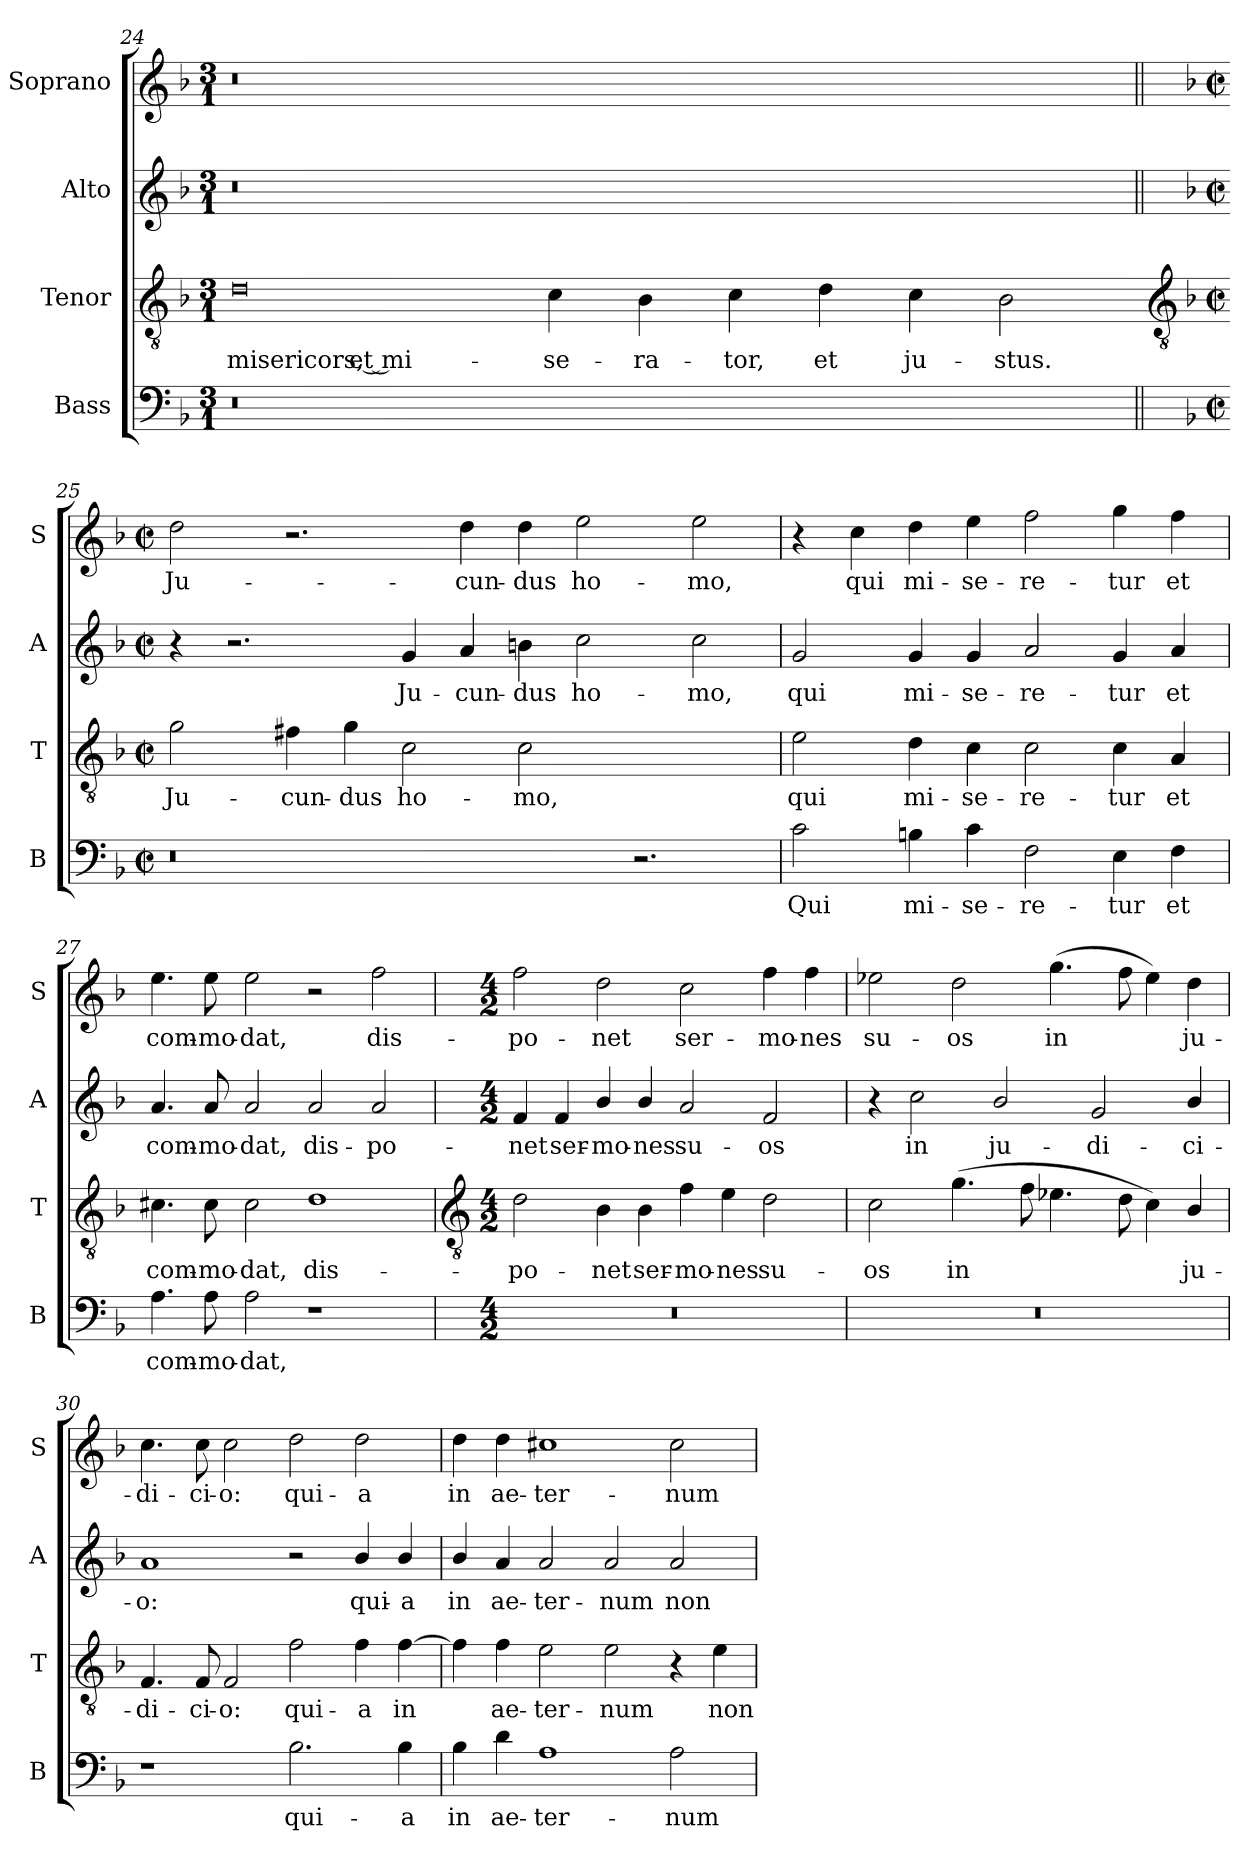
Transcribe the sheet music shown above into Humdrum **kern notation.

**kern	**text	**kern	**text	**kern	**text	**kern	**text
*part4	*part4	*part3	*part3	*part2	*part2	*part1	*part1
*staff4	*staff4	*staff3	*staff3	*staff2	*staff2	*staff1	*staff1
*I"Bass	*	*I"Tenor	*	*I"Alto	*	*I"Soprano	*
*I'B	*	*I'T	*	*I'A	*	*I'S	*
*clefF4	*	*clefGv2	*	*clefG2	*	*clefG2	*
*k[b-]	*	*k[b-]	*	*k[b-]	*	*k[b-]	*
*F:	*	*F:	*	*F:	*	*F:	*
*M3/1	*	*M3/1	*	*M3/1	*	*M3/1	*
=24	=24	=24	=24	=24	=24	=24	=24
!	!	!	!LO:LY:b	!	!	!	!
0.r	.	0d	misericors, et mi-	0.r	.	0.r	.
!	!	!	!LO:LY:b	!	!	!	!
.	.	4c	-se-	.	.	.	.
!	!	!	!LO:LY:b	!	!	!	!
.	.	4B-	-ra-	.	.	.	.
!	!	!	!LO:LY:b	!	!	!	!
.	.	4c	-tor,	.	.	.	.
!	!	!	!LO:LY:b	!	!	!	!
.	.	4d	et	.	.	.	.
!	!	!	!LO:LY:b	!	!	!	!
2.ryy	.	4c	ju-	2.ryy	.	2.ryy	.
!	!	!	!LO:LY:b	!	!	!	!
.	.	2B-	-stus.	.	.	.	.
!!LO:LB:g=z
=25||	=25||	=25-	=25||	=25||	=25||	=25||	=25||
*	*	*clefGv2	*	*	*	*	*
*k[b-]	*	*	*	*k[b-]	*	*k[b-]	*
*F:	*	*	*	*F:	*	*F:	*
*M4/2	*	*M4/2	*	*M4/2	*	*M4/2	*
*met(c|)	*	*met(c|)	*	*met(c|)	*	*met(c|)	*
!	!	!	!LO:LY:b	!	!	!	!LO:LY:b
0r	.	2g	Ju-	4r	.	2dd	Ju-
.	.	.	.	2.r	.	.	.
!	!	!	!LO:LY:b	!	!	!	!
.	.	4f#X	-cun-	.	.	2.r	.
!	!	!	!LO:LY:b	!	!	!	!
.	.	4g	-dus	.	.	.	.
!	!	!	!LO:LY:b	!	!LO:LY:b	!	!
.	.	2c	ho-	4g	Ju-	.	.
!	!	!	!	!	!LO:LY:b	!	!LO:LY:b
.	.	.	.	4a	-cun-	4dd	-cun-
!	!	!	!LO:LY:b	!	!LO:LY:b	!	!LO:LY:b
.	.	2c	-mo,	4bn	-dus	4dd	-dus
!	!	!	!	!	!LO:LY:b	!	!LO:LY:b
.	.	.	.	2cc	ho-	2ee	ho-
2.r	.	2.ryy	.	.	.	.	.
!	!	!	!	!	!LO:LY:b	!	!LO:LY:b
.	.	.	.	2cc	-mo,	2ee	-mo,
=26	=26	=26	=26	=26	=26	=26	=26
!	!LO:LY:b	!	!LO:LY:b	!	!LO:LY:b	!	!
2c	Qui	2e	qui	2g	qui	4r	.
!	!	!	!	!	!	!	!LO:LY:b
.	.	.	.	.	.	4cc	qui
!	!LO:LY:b	!	!LO:LY:b	!	!LO:LY:b	!	!LO:LY:b
4Bn	mi-	4d	mi-	4g	mi-	4dd	mi-
!	!LO:LY:b	!	!LO:LY:b	!	!LO:LY:b	!	!LO:LY:b
4c	-se-	4c	-se-	4g	-se-	4ee	-se-
!	!LO:LY:b	!	!LO:LY:b	!	!LO:LY:b	!	!LO:LY:b
2F	-re-	2c	-re-	2a	-re-	2ff	-re-
!	!LO:LY:b	!	!LO:LY:b	!	!LO:LY:b	!	!LO:LY:b
4E	-tur	4c	-tur	4g	-tur	4gg	-tur
!	!LO:LY:b	!	!LO:LY:b	!	!LO:LY:b	!	!LO:LY:b
4F	et	4A	et	4a	et	4ff	et
=27	=27	=27	=27	=27	=27	=27	=27
!	!LO:LY:b	!	!LO:LY:b	!	!LO:LY:b	!	!LO:LY:b
4.A	com-	4.c#X	com-	4.a	com-	4.ee	com-
!	!LO:LY:b	!	!LO:LY:b	!	!LO:LY:b	!	!LO:LY:b
8A	-mo-	8c#	-mo-	8a	-mo-	8ee	-mo-
!	!LO:LY:b	!	!LO:LY:b	!	!LO:LY:b	!	!LO:LY:b
2A	-dat,	2c#	-dat,	2a	-dat,	2ee	-dat,
!	!	!	!LO:LY:b	!	!LO:LY:b	!	!
1r	.	1d	dis-	2a	dis-	2r	.
!	!	!	!	!	!LO:LY:b	!	!LO:LY:b
.	.	.	.	2a	-po-	2ff	dis-
!!LO:LB:g=z
=28	=28	=28	=28	=28	=28	=28	=28
*	*	*clefGv2	*	*	*	*	*
*M4/2	*	*M4/2	*	*M4/2	*	*M4/2	*
!	!	!	!LO:LY:b	!	!LO:LY:b	!	!LO:LY:b
0r	.	2d	-po-	4f	-net	2ff	-po-
!	!	!	!	!	!LO:LY:b	!	!
.	.	.	.	4f	ser-	.	.
!	!	!	!LO:LY:b	!	!LO:LY:b	!	!LO:LY:b
.	.	4B-	-net	4b-/	-mo-	2dd	-net
!	!	!	!LO:LY:b	!	!LO:LY:b	!	!
.	.	4B-	ser-	4b-/	-nes	.	.
!	!	!	!LO:LY:b	!	!LO:LY:b	!	!LO:LY:b
.	.	4f	-mo-	2a	su-	2cc	ser-
!	!	!	!LO:LY:b	!	!	!	!
.	.	4e	-nes	.	.	.	.
!	!	!	!LO:LY:b	!	!LO:LY:b	!	!LO:LY:b
.	.	2d	su-	2f	-os	4ff	-mo-
!	!	!	!	!	!	!	!LO:LY:b
.	.	.	.	.	.	4ff	-nes
=29	=29	=29	=29	=29	=29	=29	=29
!	!	!	!LO:LY:b	!	!	!	!LO:LY:b
0r	.	2c	-os	4r	.	2ee-X	su-
!	!	!	!	!	!LO:LY:b	!	!
.	.	.	.	2cc	in	.	.
!	!	!	!LO:LY:b	!	!	!	!LO:LY:b
.	.	(>4.g	in	.	.	2dd	-os
!	!	!	!	!	!LO:LY:b	!	!
.	.	.	.	2b-/	ju-	.	.
.	.	8f	.	.	.	.	.
!	!	!	!	!	!	!	!LO:LY:b
.	.	4.e-X	.	.	.	(>4.gg	in
!	!	!	!	!	!LO:LY:b	!	!
.	.	.	.	2g	-di-	.	.
.	.	8d	.	.	.	8ff	.
.	.	4c)	.	.	.	4ee-)	.
!	!	!	!LO:LY:b	!	!LO:LY:b	!	!LO:LY:b
.	.	4B-/	ju-	4b-/	-ci-	4dd	ju-
=30	=30	=30	=30	=30	=30	=30	=30
!	!	!	!LO:LY:b	!	!LO:LY:b	!	!LO:LY:b
1r	.	4.F	-di-	1a	-o:	4.cc	-di-
!	!	!	!LO:LY:b	!	!	!	!LO:LY:b
.	.	8F	-ci-	.	.	8cc	-ci-
!	!	!	!LO:LY:b	!	!	!	!LO:LY:b
.	.	2F	-o:	.	.	2cc	-o:
!	!LO:LY:b	!	!LO:LY:b	!	!	!	!LO:LY:b
2.B-	qui-	2f	qui-	2r	.	2dd	qui-
!	!	!	!LO:LY:b	!	!LO:LY:b	!	!LO:LY:b
.	.	4f	-a	4b-/	qui-	2dd	-a
!	!LO:LY:b	!	!LO:LY:b	!	!LO:LY:b	!	!
4B-	-a	[4f	in	4b-/	-a	.	.
=31	=31	=31	=31	=31	=31	=31	=31
!	!LO:LY:b	!	!	!	!LO:LY:b	!	!LO:LY:b
4B-	in	4f]	.	4b-/	in	4dd	in
!	!LO:LY:b	!	!LO:LY:b	!	!LO:LY:b	!	!LO:LY:b
4d	ae-	4f	ae-	4a	ae-	4dd	ae-
!	!LO:LY:b	!	!LO:LY:b	!	!LO:LY:b	!	!LO:LY:b
1A	-ter-	2e	-ter-	2a	-ter-	1cc#X	-ter-
!	!	!	!LO:LY:b	!	!LO:LY:b	!	!
.	.	2e	-num	2a	-num	.	.
!	!LO:LY:b	!	!	!	!LO:LY:b	!	!LO:LY:b
2A	-num	4r	.	2a	non	2cc#	-num
!	!	!	!LO:LY:b	!	!	!	!
.	.	4e	non	.	.	.	.
=	=	=	=	=	=	=	=
*-	*-	*-	*-	*-	*-	*-	*-
